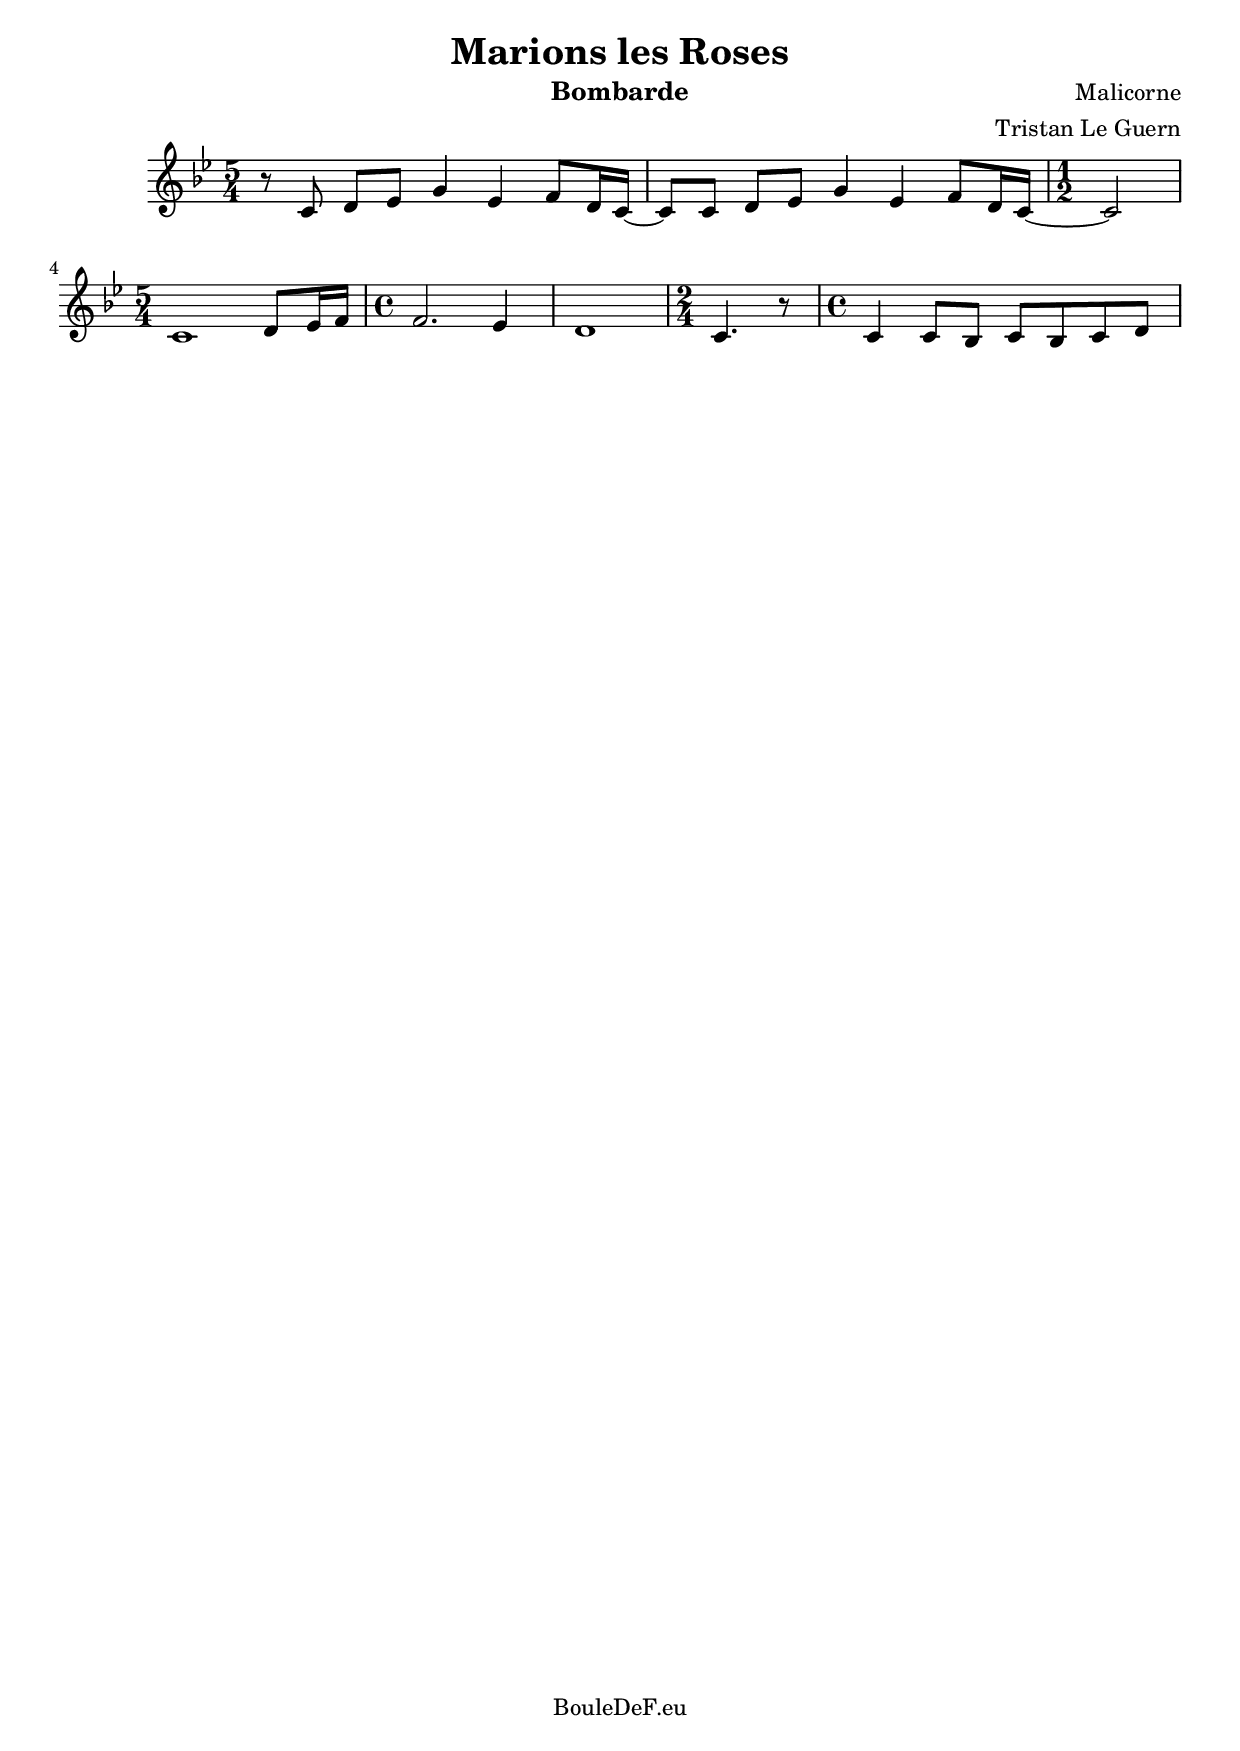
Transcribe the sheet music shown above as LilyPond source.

\version "2.14.2"
\include "italiano.ly"

\header {
	title = "Marions les Roses"
	composer = "Malicorne"
	arranger = "Tristan Le Guern"
	instrument = "Bombarde"
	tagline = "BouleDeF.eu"
}

\score {
	\new Staff \relative si {
		\clef "treble"
		\key sib \major

		\time 5/4
		r8 do re mib sol4 mib fa8 re16 do~
		| do8 do re mib sol4 mib fa8 re16 do~

		\time 1/2
		| do2

		\time 5/4
		do1 re8 mib16 fa

		\time 4/4
		| fa2. mib4
		| re1

		\time 2/4
		| do4. r8

		\time 4/4
		do4 do8 sib do sib do re
		% mib4 re4
		% sol8 fa16 sol la8 sol fa mib re do
		% re mib sol8. fa16 re4 do2.
	}
	\layout {
		\context {
		\Staff
		\override TimeSignature #'break-visibility = #'#(#f #t #t)
		}
	}
}
